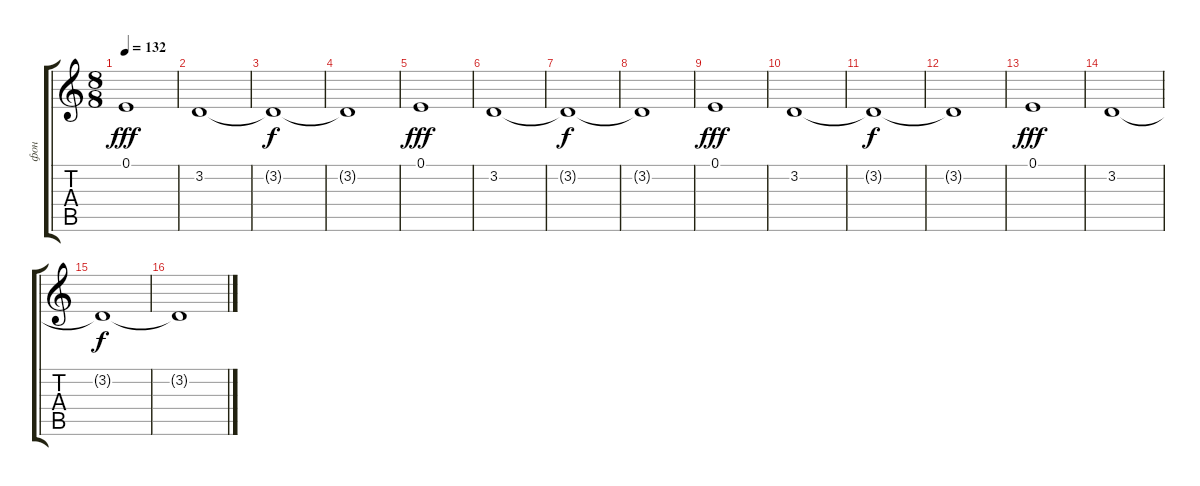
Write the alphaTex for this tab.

\track ("фон" "фон") {instrument pad2warm}
\staff {score tabs}
\tuning (E4 B3 G3 D3 A2 E2) {hide}
\ts (8 8)
\tempo 132
\clef g2
\ks c
0.1.1{dy fff} |
3.2.1 |
3.2{t}.1{dy f} |
3.2{t}.1 |
0.1.1{dy fff} |
3.2.1 |
3.2{t}.1{dy f} |
3.2{t}.1 |
0.1.1{dy fff} |
3.2.1 |
3.2{t}.1{dy f} |
3.2{t}.1 |
0.1.1{dy fff} |
3.2.1 |
3.2{t}.1{dy f} |
3.2{t}.1
